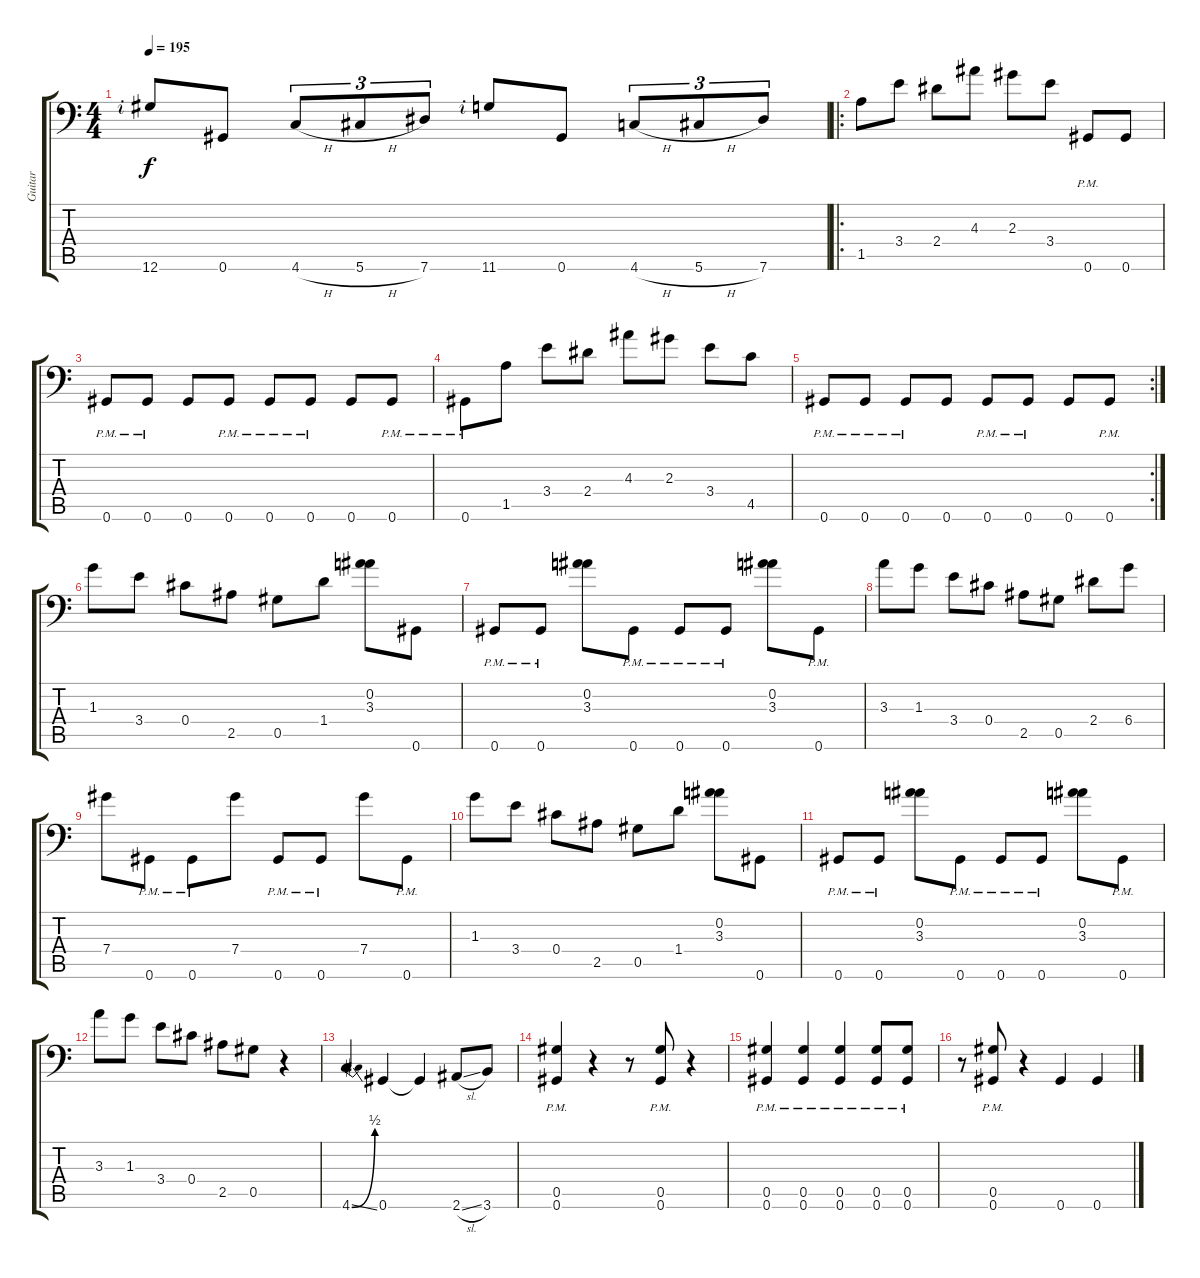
\track ("Guitar" "Guitar") {instrument distortionguitar}
\staff {score tabs}
\tuning (Eb4 Bb3 Gb3 Db3 Ab2 Ab1) {hide}
\ts (4 4)
\tempo 195
\clef f4
\ks c
12.6{rf 2}.8{dy f} 0.6.8 4.6{h}.8{tu (3 2)} 5.6{h}.8{tu (3 2)} 7.6.8{tu (3 2)} 11.6{rf 2}.8 0.6.8 4.6{h}.8{tu (3 2)} 5.6{h}.8{tu (3 2)} 7.6.8{tu (3 2)} |
\ro
1.5.8 3.4.8 2.4.8 4.3.8 2.3.8 3.4.8 0.6{pm}.8 0.6.8 |
0.6{pm}.8 0.6{pm}.8 0.6.8 0.6{pm}.8 0.6{pm}.8 0.6{pm}.8 0.6.8 0.6{pm}.8 |
0.6{pm}.8 1.5.8 3.4.8 2.4.8 4.3.8 2.3.8 3.4.8 4.5.8 |
\rc 2
0.6{pm}.8 0.6{pm}.8 0.6{pm}.8 0.6.8 0.6{pm}.8 0.6{pm}.8 0.6.8 0.6{pm}.8 |
1.3.8 3.4.8 0.4.8 2.5.8 0.5.8 1.4.8 (0.2 3.3).8 0.6.8 |
0.6{pm}.8 0.6{pm}.8 (0.2 3.3).8 0.6{pm}.8 0.6{pm}.8 0.6{pm}.8 (0.2 3.3).8 0.6{pm}.8 |
3.3.8 1.3.8 3.4.8 0.4.8 2.5.8 0.5.8 2.4.8 6.4.8 |
7.4.8 0.6{pm}.8 0.6{pm}.8 7.4.8 0.6{pm}.8 0.6{pm}.8 7.4.8 0.6{pm}.8 |
1.3.8 3.4.8 0.4.8 2.5.8 0.5.8 1.4.8 (0.2 3.3).8 0.6.8 |
0.6{pm}.8 0.6{pm}.8 (0.2 3.3).8 0.6{pm}.8 0.6{pm}.8 0.6{pm}.8 (0.2 3.3).8 0.6{pm}.8 |
3.3.8 1.3.8 3.4.8 0.4.8 2.5.8 0.5.8 r.4 |
4.6{be (bend 0 0 60 2) ss}.4 0.6.4 0.6{t}.4 2.6{sl}.8 3.6.8 |
(0.5{pm} 0.6{pm}).4 r.4 r.8 (0.5{pm} 0.6{pm}).8 r.4 |
(0.5{pm} 0.6{pm}).4 (0.5{pm} 0.6{pm}).4 (0.5{pm} 0.6{pm}).4 (0.5{pm} 0.6{pm}).8 (0.5{pm} 0.6{pm}).8 |
r.8 (0.5{pm} 0.6{pm}).8 r.4 0.6.4 0.6.4
